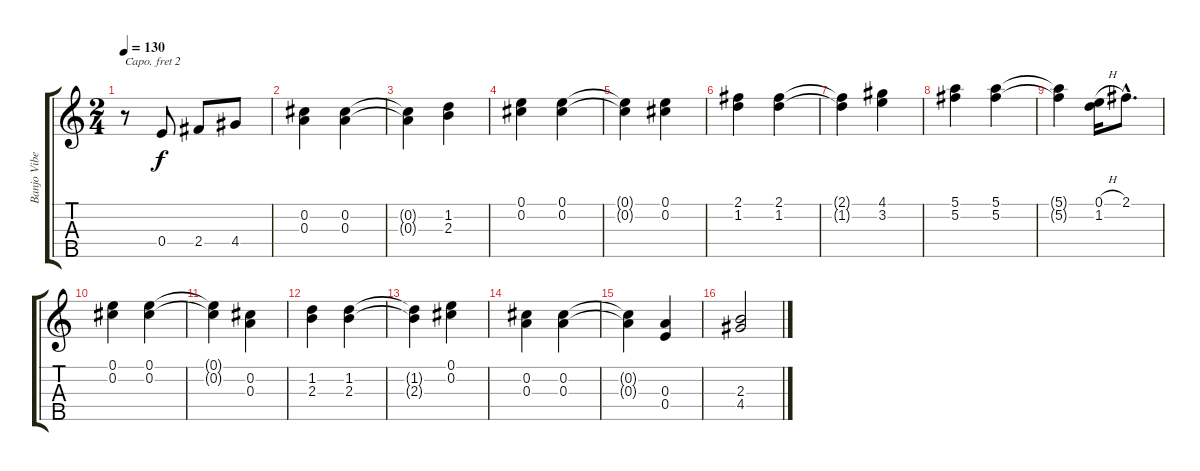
\track ("Banjo Vibes" "Banjo Vibe") {instrument vibraphone}
\staff {score tabs}
\capo 2
\tuning (D5 B4 G4 D4 G5) {hide}
\ts (2 4)
\tempo 130
\clef g2
\ks c
r.8{dy f} 0.4.8 2.4.8 4.4.8 |
(0.2 0.3).4 (0.2 0.3).4 |
(0.2{t} 0.3{t}).4 (1.2 2.3).4 |
(0.1 0.2).4 (0.1 0.2).4 |
(0.1{t} 0.2{t}).4 (0.1 0.2).4 |
(2.1 1.2).4 (2.1 1.2).4 |
(2.1{t} 1.2{t}).4 (4.1 3.2).4 |
(5.1 5.2).4 (5.1 5.2).4 |
(5.1{t} 5.2{t}).4 (0.1{h} 1.2).16 2.1{hac}.8{d} |
(0.1 0.2).4 (0.1 0.2).4 |
(0.1{t} 0.2{t}).4 (0.2 0.3).4 |
(1.2 2.3).4 (1.2 2.3).4 |
(1.2{t} 2.3{t}).4 (0.1 0.2).4 |
(0.2 0.3).4 (0.2 0.3).4 |
(0.2{t} 0.3{t}).4 (0.3 0.4).4 |
(2.3 4.4).2
